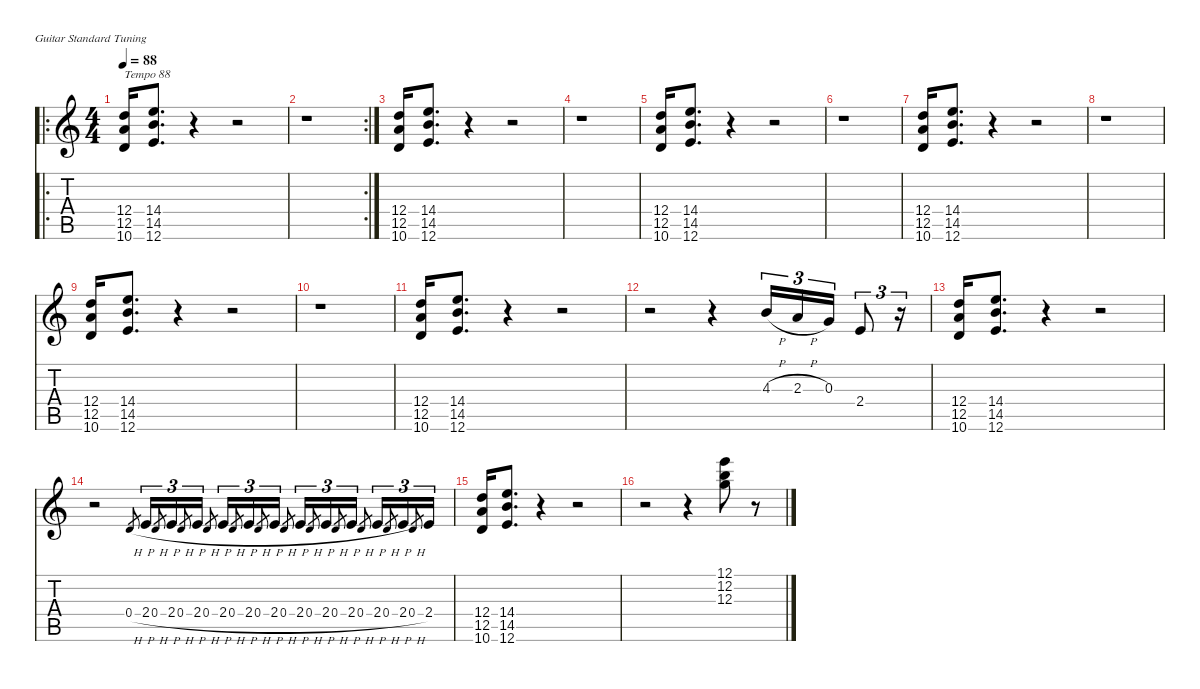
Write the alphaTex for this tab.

\defaultSystemsLayout 4
\hideDynamics
\bracketExtendMode nobrackets
\singleTrackTrackNamePolicy hidden
\multiTrackTrackNamePolicy hidden
\firstSystemTrackNameMode fullname
\firstSystemTrackNameOrientation horizontal
\otherSystemsTrackNameOrientation horizontal
\track ("Guitar" "dist.guit.") {instrument distortionguitar}
\staff {score tabs}
\tuning (E4 B3 G3 D3 A2 E2)
\ro
\ts (4 4)
\tempo 88
\clef g2
\ks c
(12.4 12.5 10.6).16{txt "Tempo 88" dy f beam Up} (14.4 14.5 12.6).8{d beam Up} r.4{beam Up} r.2{beam Up} |
\rc 2
r.1{beam Down} |
(12.4 12.5 10.6).16{beam Up} (14.4 14.5 12.6).8{d beam Up} r.4{beam Up} r.2{beam Up} |
r.1{beam Down} |
(12.4 12.5 10.6).16{beam Up} (14.4 14.5 12.6).8{d beam Up} r.4{beam Up} r.2{beam Up} |
r.1{beam Down} |
(12.4 12.5 10.6).16{beam Up} (14.4 14.5 12.6).8{d beam Up} r.4{beam Up} r.2{beam Up} |
r.1{beam Down} |
(12.4 12.5 10.6).16{beam Up} (14.4 14.5 12.6).8{d beam Up} r.4{beam Up} r.2{beam Up} |
r.1{beam Down} |
(12.4 12.5 10.6).16{beam Up} (14.4 14.5 12.6).8{d beam Up} r.4{beam Up} r.2{beam Up} |
r.2{beam Down} r.4{beam Down} 4.3{h}.16{tu (3 2) dy fff beam Up} 2.3{h}.16{tu (3 2) beam Up} 0.3.16{tu (3 2) beam Up} 2.4.8{tu (3 2) beam Up} r.16{tu (3 2) beam Up} |
(12.4 12.5 10.6).16{dy f beam Up} (14.4 14.5 12.6).8{d beam Up} r.4{beam Up} r.2{beam Up} |
r.2{beam Down} 0.4{h}.8{gr beam Up} 2.4{h}.16{tu (3 2) dy fff beam Up} 0.4{h}.8{gr dy mf beam Up} 2.4{h}.16{tu (3 2) dy ff beam Up} 0.4{h}.8{gr dy mp beam Up} 2.4{h}.16{tu (3 2) dy f beam Up} 0.4{h}.8{gr dy mp beam Up} 2.4{h}.16{tu (3 2) dy f beam Up} 0.4{h}.8{gr dy mp beam Up} 2.4{h}.16{tu (3 2) dy f beam Up} 0.4{h}.8{gr dy mp beam Up} 2.4{h}.16{tu (3 2) dy f beam Up} 0.4{h}.8{gr dy mp beam Up} 2.4{h}.16{tu (3 2) dy f beam Up} 0.4{h}.8{gr dy mp beam Up} 2.4{h}.16{tu (3 2) dy f beam Up} 0.4{h}.8{gr dy mp beam Up} 2.4{h}.16{tu (3 2) dy f beam Up} 0.4{h}.8{gr dy mp beam Up} 2.4{h}.16{tu (3 2) dy f beam Up} 0.4{h}.8{gr dy mp beam Up} 2.4{h}.16{tu (3 2) dy f beam Up} 0.4{h}.8{gr dy mp beam Up} 2.4.16{tu (3 2) dy f beam Up} |
(12.4 12.5 10.6).16{beam Up} (14.4 14.5 12.6).8{d beam Up} r.4{beam Up} r.2{beam Up} |
r.2{beam Down} r.4{beam Down} (12.1 12.2 12.3).8{dy fff beam Down} r.8{beam Down}
